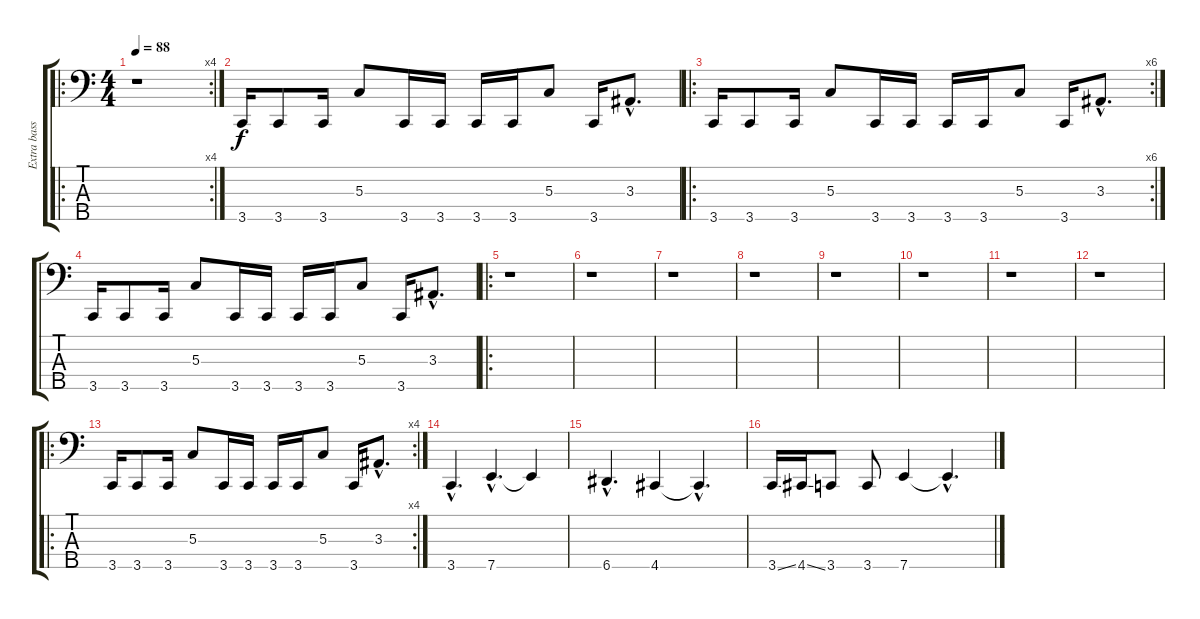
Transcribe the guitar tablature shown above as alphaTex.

\track ("Extra bass" "Extra bass") {instrument electricbassfinger}
\staff {score tabs}
\tuning (F2 C2 G1 D1 A0) {hide}
\ro
\rc 4
\ts (4 4)
\tempo 88
\clef f4
\ks c
r.1{dy f instrument electricbassfinger} |
3.5.16 3.5.8 3.5.16 5.3.8 3.5.16 3.5.16 3.5.16 3.5.16 5.3.8 3.5.16 3.3{hac}.8{d} |
\ro
\rc 6
3.5.16 3.5.8 3.5.16 5.3.8 3.5.16 3.5.16 3.5.16 3.5.16 5.3.8 3.5.16 3.3{hac}.8{d} |
3.5.16 3.5.8 3.5.16 5.3.8 3.5.16 3.5.16 3.5.16 3.5.16 5.3.8 3.5.16 3.3{hac}.8{d} |
\ro
r.1 |
r.1 |
r.1 |
r.1 |
r.1 |
r.1 |
r.1 |
r.1 |
\ro
\rc 4
3.5.16{volume 14} 3.5.8 3.5.16 5.3.8 3.5.16 3.5.16 3.5.16 3.5.16 5.3.8 3.5.16 3.3{hac}.8{d} |
3.5{hac}.4{d volume 16} 7.5{hac}.4{d} 7.5{t}.4 |
6.5{hac}.4{d} 4.5.4 4.5{hac t}.4{d} |
3.5{ss}.16 4.5{ss}.16 3.5.8 3.5.8 7.5.4 7.5{hac t}.4{d}
